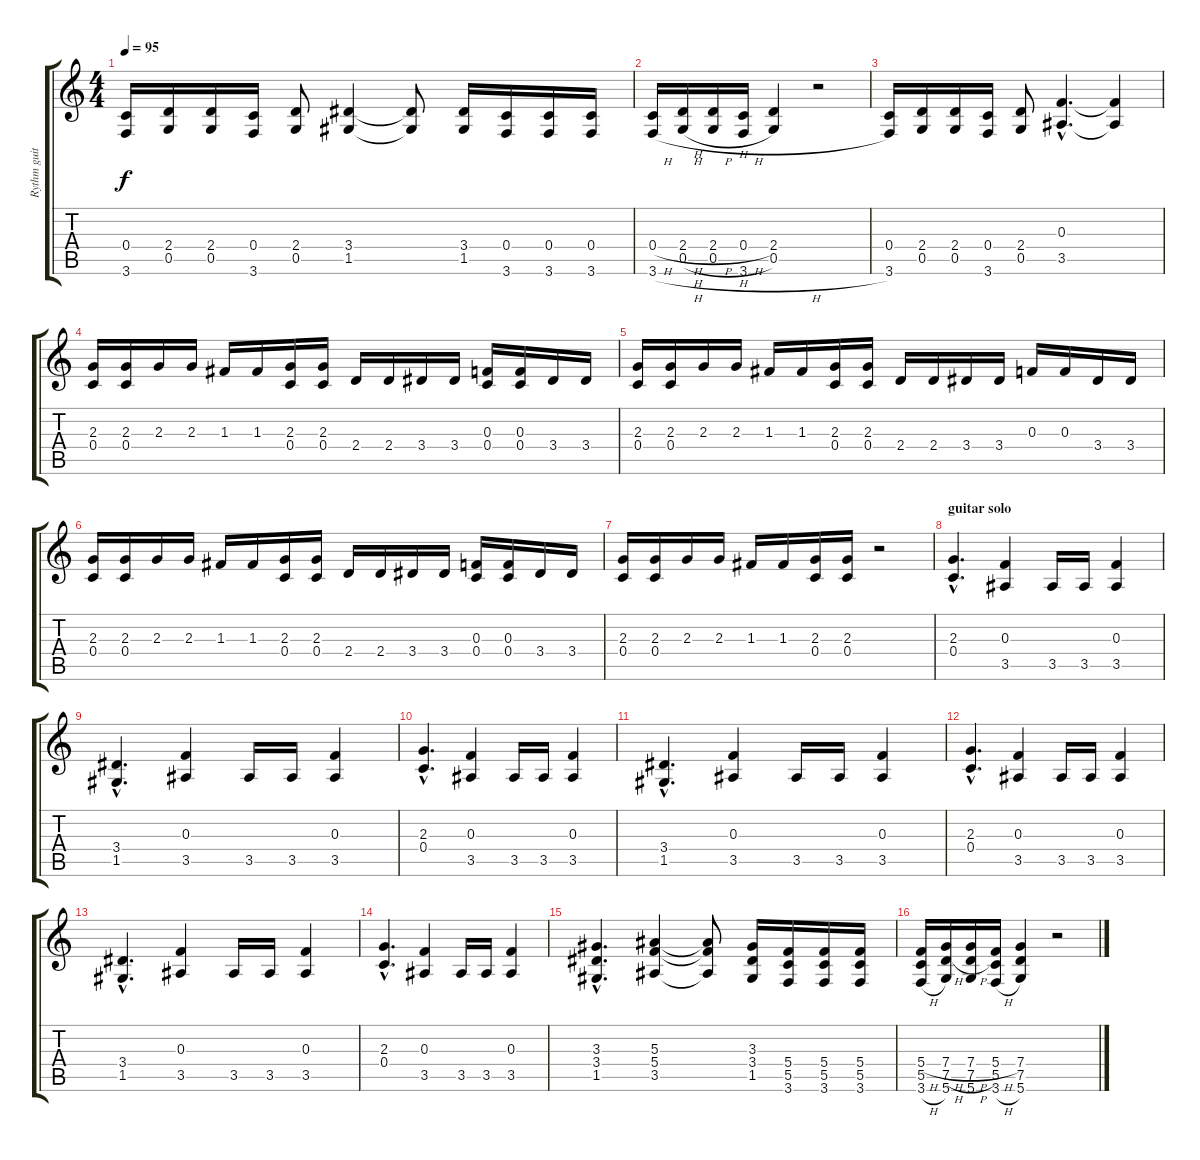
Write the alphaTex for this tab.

\track ("Rythm guitar" "Rythm guit") {instrument distortionguitar}
\staff {score tabs}
\tuning (D4 A3 F3 C3 G2 D2) {hide}
\ts (4 4)
\tempo 95
\clef g2
\ks c
(0.4 3.6).16{dy f} (2.4 0.5).16 (2.4 0.5).16 (0.4 3.6).16 (2.4 0.5).8 (3.4 1.5).4 (3.4{t} 1.5{t}).8 (3.4 1.5).16 (0.4 3.6).16 (0.4 3.6).16 (0.4 3.6).16 |
(0.4{h} 3.6{h}).16 (2.4{h} 0.5{h}).16 (2.4{h} 0.5{h}).16 (0.4{h} 3.6{h}).16 (2.4 0.5).4 r.2 |
(0.4 3.6).16 (2.4 0.5).16 (2.4 0.5).16 (0.4 3.6).16 (2.4 0.5).8 (0.3{hac} 3.5{hac}).4{d} (0.3{t} 3.5{t}).4 |
(2.3 0.4).16 (2.3 0.4).16 2.3.16 2.3.16 1.3.16 1.3.16 (2.3 0.4).16 (2.3 0.4).16 2.4.16 2.4.16 3.4.16 3.4.16 (0.3 0.4).16 (0.3 0.4).16 3.4.16 3.4.16 |
(2.3 0.4).16 (2.3 0.4).16 2.3.16 2.3.16 1.3.16 1.3.16 (2.3 0.4).16 (2.3 0.4).16 2.4.16 2.4.16 3.4.16 3.4.16 0.3.16 0.3.16 3.4.16 3.4.16 |
(2.3 0.4).16 (2.3 0.4).16 2.3.16 2.3.16 1.3.16 1.3.16 (2.3 0.4).16 (2.3 0.4).16 2.4.16 2.4.16 3.4.16 3.4.16 (0.3 0.4).16 (0.3 0.4).16 3.4.16 3.4.16 |
(2.3 0.4).16 (2.3 0.4).16 2.3.16 2.3.16 1.3.16 1.3.16 (2.3 0.4).16 (2.3 0.4).16 r.2 |
\section ("" "guitar solo")
(2.3{hac} 0.4{hac}).4{d} (0.3 3.5).4 3.5.16 3.5.16 (0.3 3.5).4 |
(3.4{hac} 1.5{hac}).4{d} (0.3 3.5).4 3.5.16 3.5.16 (0.3 3.5).4 |
(2.3{hac} 0.4{hac}).4{d} (0.3 3.5).4 3.5.16 3.5.16 (0.3 3.5).4 |
(3.4{hac} 1.5{hac}).4{d} (0.3 3.5).4 3.5.16 3.5.16 (0.3 3.5).4 |
(2.3{hac} 0.4{hac}).4{d} (0.3 3.5).4 3.5.16 3.5.16 (0.3 3.5).4 |
(3.4{hac} 1.5{hac}).4{d} (0.3 3.5).4 3.5.16 3.5.16 (0.3 3.5).4 |
(2.3{hac} 0.4{hac}).4{d} (0.3 3.5).4 3.5.16 3.5.16 (0.3 3.5).4 |
(3.3{hac} 3.4{hac} 1.5{hac}).4{d} (5.3 5.4 3.5).4 (5.3{t} 5.4{t} 3.5{t}).8 (3.3 3.4 1.5).16 (5.4 5.5 3.6).16 (5.4 5.5 3.6).16 (5.4 5.5 3.6).16 |
(5.4{h} 5.5 3.6{h}).16 (7.4{h} 7.5{h} 5.6).16 (7.4{h} 7.5{h} 5.6).16 (5.4{h} 5.5 3.6{h}).16 (7.4 7.5 5.6).4 r.2
